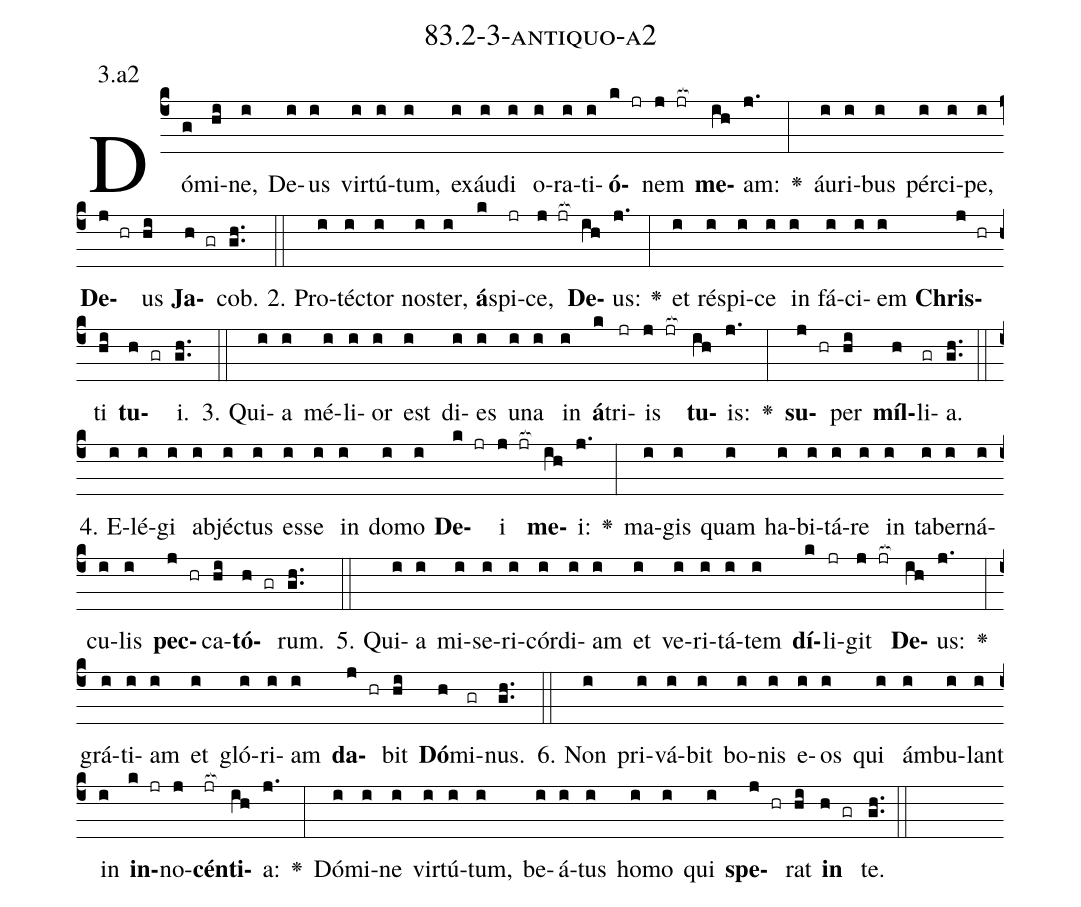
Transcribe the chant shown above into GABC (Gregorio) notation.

name: 83.2-3-antiquo-a2;
annotation: 3.a2;
%%
(c4)Dó(g)mi(hi)ne,(i) De(i)us(i) vir(i)tú(i)tum,(i) ex(i)áu(i)di(i) o(i)ra(i)ti(i)<b>ó</b>(k jr)nem(j jr[ocb:1{]) <b>me</b>(ih[ocb:0}])am:(j.) <v>\greheightstar</v>(:) áu(i)ri(i)bus(i) pér(i)ci(i)pe,(i) <b>De</b>(j hr)us(hi) <b>Ja</b>(h gr)cob.(gh..) (::)
2. Pro(i)téc(i)tor(i) nos(i)ter,(i) <b>á</b>(k)spi(jr)ce,(j jr[ocb:1{]) <b>De</b>(ih[ocb:0}])us:(j.) <v>\greheightstar</v>(:) et(i) ré(i)spi(i)ce(i) in(i) fá(i)ci(i)em(i) <b>Chris</b>(j hr)ti(hi) <b>tu</b>(h gr)i.(gh..) (::)
3. Qui(i)a(i) mé(i)li(i)or(i) est(i) di(i)es(i) u(i)na(i) in(i) <b>á</b>(k)tri(jr)is(j jr[ocb:1{]) <b>tu</b>(ih[ocb:0}])is:(j.) <v>\greheightstar</v>(:) <b>su</b>(j hr)per(hi) <b>míl</b>(h)li(gr)a.(gh..) (::)
4. E(i)lé(i)gi(i) ab(i)jéc(i)tus(i) es(i)se(i) in(i) do(i)mo(i) <b>De</b>(k jr)i(j jr[ocb:1{]) <b>me</b>(ih[ocb:0}])i:(j.) <v>\greheightstar</v>(:) ma(i)gis(i) quam(i) ha(i)bi(i)tá(i)re(i) in(i) ta(i)ber(i)ná(i)cu(i)lis(i) <b>pec</b>(j hr)ca(hi)<b>tó</b>(h gr)rum.(gh..) (::)
5. Qui(i)a(i) mi(i)se(i)ri(i)cór(i)di(i)am(i) et(i) ve(i)ri(i)tá(i)tem(i) <b>dí</b>(k)li(jr)git(j jr[ocb:1{]) <b>De</b>(ih[ocb:0}])us:(j.) <v>\greheightstar</v>(:) grá(i)ti(i)am(i) et(i) gló(i)ri(i)am(i) <b>da</b>(j hr)bit(hi) <b>Dó</b>(h)mi(gr)nus.(gh..) (::)
6. Non(i) pri(i)vá(i)bit(i) bo(i)nis(i) e(i)os(i) qui(i) ám(i)bu(i)lant(i) in(i) <b>in</b>(k jr)no(j)<b>cén</b>(jr[ocb:1{])<b>ti</b>(ih[ocb:0}])a:(j.) <v>\greheightstar</v>(:) Dó(i)mi(i)ne(i) vir(i)tú(i)tum,(i) be(i)á(i)tus(i) ho(i)mo(i) qui(i) <b>spe</b>(j hr)rat(hi) <b>in</b>(h gr) te.(gh..) (::)
